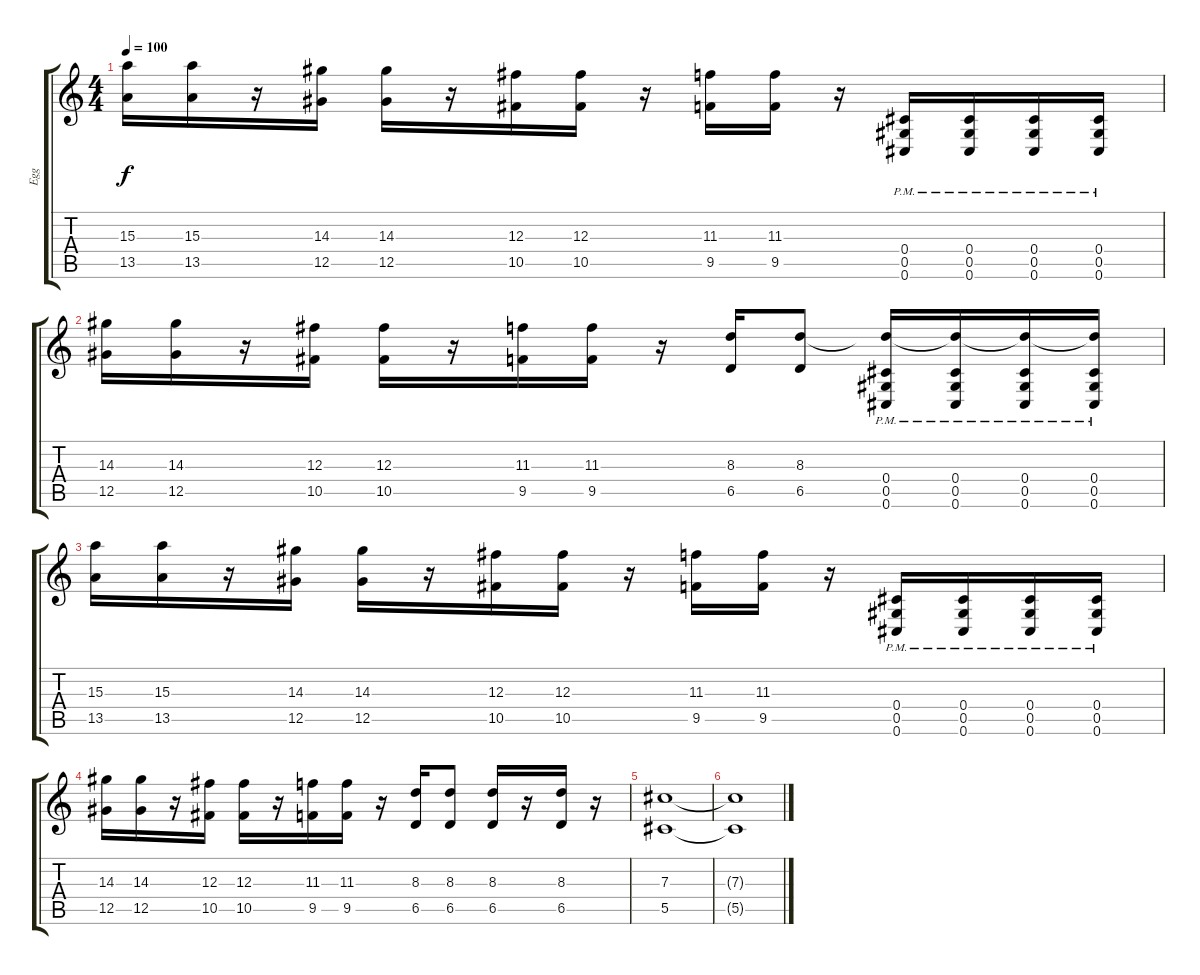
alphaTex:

\track ("Egg" "Egg") {instrument electricguitarclean}
\staff {score tabs}
\tuning (Eb4 Bb3 Gb3 Db3 Ab2 Db2) {hide}
\ts (4 4)
\tempo 100
\clef g2
\ks c
(15.3 13.5).16{dy f} (15.3 13.5).16 r.16 (14.3 12.5).16 (14.3 12.5).16 r.16 (12.3 10.5).16 (12.3 10.5).16 r.16 (11.3 9.5).16 (11.3 9.5).16 r.16 (0.4{pm} 0.5{pm} 0.6{pm}).16 (0.4{pm} 0.5{pm} 0.6{pm}).16 (0.4{pm} 0.5{pm} 0.6{pm}).16 (0.4{pm} 0.5{pm} 0.6{pm}).16 |
(14.3 12.5).16 (14.3 12.5).16 r.16 (12.3 10.5).16 (12.3 10.5).16 r.16 (11.3 9.5).16 (11.3 9.5).16 r.16 (8.3 6.5).16 (8.3 6.5).8 (8.3{t} 0.4{pm} 0.5{pm} 0.6{pm}).16 (8.3{t} 0.4{pm} 0.5{pm} 0.6{pm}).16 (8.3{t} 0.4{pm} 0.5{pm} 0.6{pm}).16 (8.3{t} 0.4{pm} 0.5{pm} 0.6{pm}).16 |
(15.3 13.5).16 (15.3 13.5).16 r.16 (14.3 12.5).16 (14.3 12.5).16 r.16 (12.3 10.5).16 (12.3 10.5).16 r.16 (11.3 9.5).16 (11.3 9.5).16 r.16 (0.4{pm} 0.5{pm} 0.6{pm}).16 (0.4{pm} 0.5{pm} 0.6{pm}).16 (0.4{pm} 0.5{pm} 0.6{pm}).16 (0.4{pm} 0.5{pm} 0.6{pm}).16 |
(14.3 12.5).16 (14.3 12.5).16 r.16 (12.3 10.5).16 (12.3 10.5).16 r.16 (11.3 9.5).16 (11.3 9.5).16 r.16 (8.3 6.5).16 (8.3 6.5).8 (8.3 6.5).16 r.16 (8.3 6.5).16 r.16 |
(7.3 5.5).1 |
(7.3{t} 5.5{t}).1
